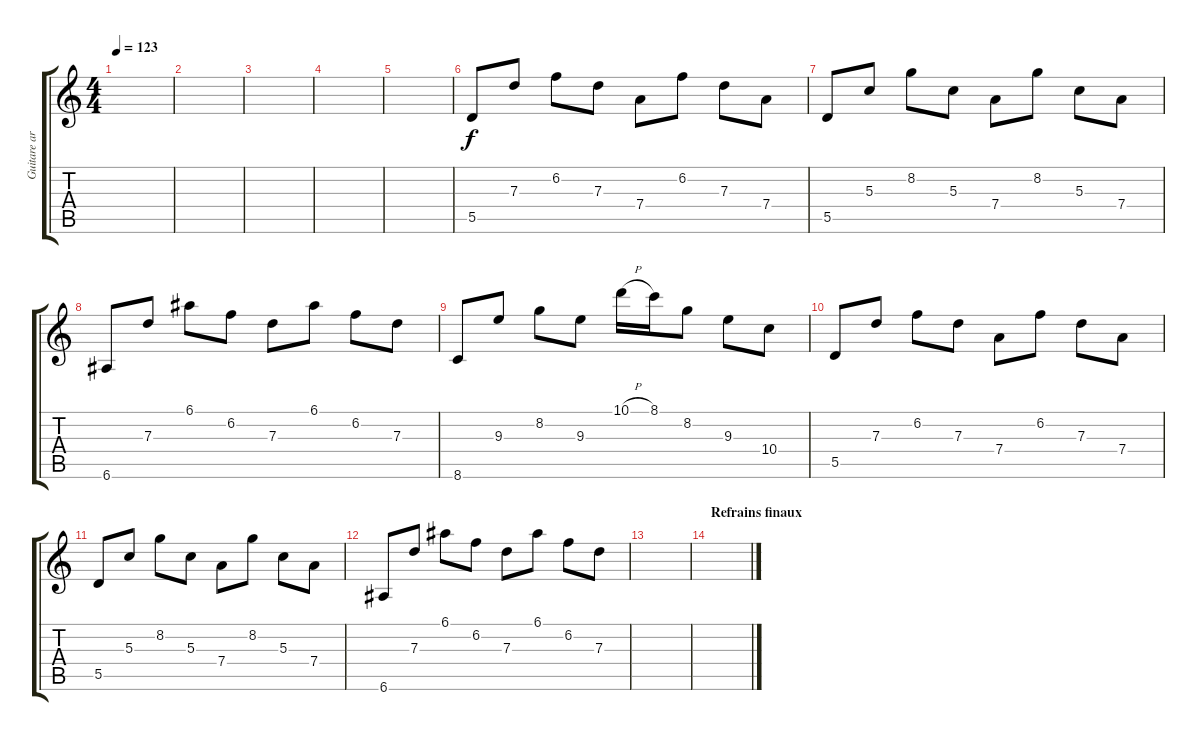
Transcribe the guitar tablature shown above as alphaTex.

\track ("Guitare arpèges" "Guitare ar") {instrument electricguitarclean}
\staff {score tabs}
\tuning (E4 B3 G3 D3 A2 E2) {hide}
\ts (4 4)
\tempo 123
\clef g2
\ks c
|
|
|
|
|
5.5.8 7.3.8 6.2.8 7.3.8 7.4.8 6.2.8 7.3.8 7.4.8 |
5.5.8 5.3.8 8.2.8 5.3.8 7.4.8 8.2.8 5.3.8 7.4.8 |
6.6.8 7.3.8 6.1.8 6.2.8 7.3.8 6.1.8 6.2.8 7.3.8 |
8.6.8 9.3.8 8.2.8 9.3.8 10.1{h}.16 8.1.16 8.2.8 9.3.8 10.4.8 |
5.5.8 7.3.8 6.2.8 7.3.8 7.4.8 6.2.8 7.3.8 7.4.8 |
5.5.8 5.3.8 8.2.8 5.3.8 7.4.8 8.2.8 5.3.8 7.4.8 |
6.6.8 7.3.8 6.1.8 6.2.8 7.3.8 6.1.8 6.2.8 7.3.8 |
|
\section ("" "Refrains finaux")
